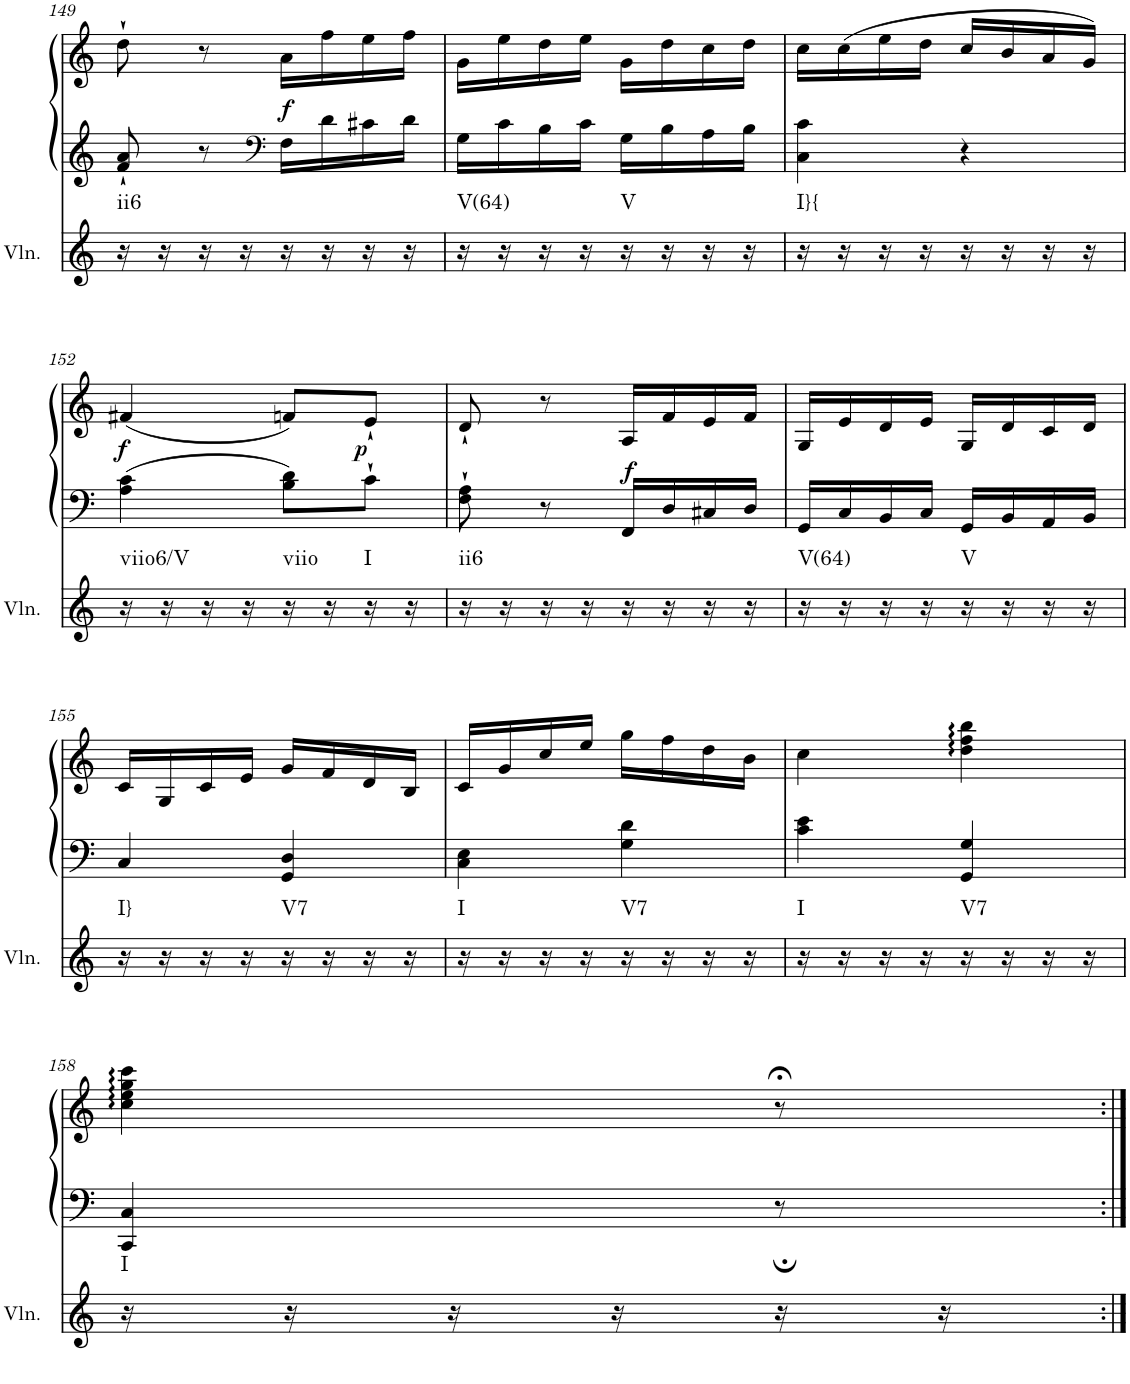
**kern	**harte	**kern	**kern	**dynam
*part2	*part2	*part1	*part1	*part1
*staff3	*	*staff2	*staff1	*staff1/2
*I"Violin	*	*I"Klavier linke Hand	*	*
*I'Vln.	*	*	*	*
!!LO:PB:g=z
*clefG2	*	*clefG2	*clefF4	*
*k[]	*	*k[]	*k[]	*
*M2/4	*	*M2/4	*M2/4	*
=149	=149	=149	=149	=149
!	!LO:H:kt=ii6	!	!	!
16r	N	8f/` 8a/`	8dd`\	.
16r	.	.	.	.
16r	.	8r	8r	.
16r	.	.	.	.
*	*	*clefF4	*	*
!	!	!	!	!LO:DY:b
16r	.	16F\LL	16a\LL	f
16r	.	16d\	16ff\	.
16r	.	16c#X\	16ee\	.
16r	.	16d\JJ	16ff\JJ	.
=150	=150	=150	=150	=150
!	!LO:H:kt=V(64)	!	!	!
16r	N	16G\LL	16g\LL	.
16r	.	16c\	16ee\	.
16r	.	16B\	16dd\	.
16r	.	16c\JJ	16ee\JJ	.
!	!LO:H:kt=V	!	!	!
16r	N	16G\LL	16g\LL	.
16r	.	16B\	16dd\	.
16r	.	16A\	16cc\	.
16r	.	16B\JJ	16dd\JJ	.
=151	=151	=151	=151	=151
!	!LO:H:kt=I}{	!	!	!
16r	N	4C\ 4c\	16cc\LL	.
16r	.	.	(16cc\	.
16r	.	.	16ee\	.
16r	.	.	16dd\JJ	.
16r	.	4r	16cc/LL	.
16r	.	.	16b/	.
16r	.	.	16a/	.
16r	.	.	16g/JJ)	.
!!LO:LB:g=z
=152	=152	=152	=152	=152
!	!LO:H:kt=viio6/V	!	!	!LO:DY:b
16r	N	4A\ 4c\	(4f#X/	f
16r	.	.	.	.
16r	.	.	.	.
16r	.	.	.	.
!	!LO:H:kt=viio	!	!	!
16r	N	8B\ 8d\L	8fn/L)	.
16r	.	.	.	.
!	!LO:H:kt=I	!	!	!LO:DY:b
16r	N	8c`\J	8e`/J	p
16r	.	.	.	.
=153	=153	=153	=153	=153
!	!LO:H:kt=ii6	!	!	!
16r	N	8F\` 8A\`	8d`/	.
16r	.	.	.	.
16r	.	8r	8r	.
16r	.	.	.	.
!	!	!	!	!LO:DY:a=2
16r	.	16FF/LL	16A/LL	f
16r	.	16D/	16f/	.
16r	.	16C#X/	16e/	.
16r	.	16D/JJ	16f/JJ	.
=154	=154	=154	=154	=154
!	!LO:H:kt=V(64)	!	!	!
16r	N	16GG/LL	16G/LL	.
16r	.	16C/	16e/	.
16r	.	16BB/	16d/	.
16r	.	16C/JJ	16e/JJ	.
!	!LO:H:kt=V	!	!	!
16r	N	16GG/LL	16G/LL	.
16r	.	16BB/	16d/	.
16r	.	16AA/	16c/	.
16r	.	16BB/JJ	16d/JJ	.
!!LO:LB:g=z
=155	=155	=155	=155	=155
!	!LO:H:kt=I}	!	!	!
16r	N	4C/	16c/LL	.
16r	.	.	16G/	.
16r	.	.	16c/	.
16r	.	.	16e/JJ	.
!	!LO:H:kt=V7	!	!	!
16r	N	4GG/ 4D/	16g/LL	.
16r	.	.	16f/	.
16r	.	.	16d/	.
16r	.	.	16B/JJ	.
=156	=156	=156	=156	=156
!	!LO:H:kt=I	!	!	!
16r	N	4C\ 4E\	16c/LL	.
16r	.	.	16g/	.
16r	.	.	16cc/	.
16r	.	.	16ee/JJ	.
!	!LO:H:kt=V7	!	!	!
16r	N	4G\ 4d\	16gg\LL	.
16r	.	.	16ff\	.
16r	.	.	16dd\	.
16r	.	.	16b\JJ	.
=157	=157	=157	=157	=157
!	!LO:H:kt=I	!	!	!
16r	N	4c\ 4e\	4cc\	.
16r	.	.	.	.
16r	.	.	.	.
16r	.	.	.	.
!	!LO:H:kt=V7	!	!	!
16r	N	4GG/ 4G/	4dd\:: 4ff\:: 4bb\::	.
16r	.	.	.	.
16r	.	.	.	.
16r	.	.	.	.
!!LO:LB:g=z
=158	=158	=158	=158	=158
!	!LO:H:kt=I	!	!	!
16r	N	4CC/ 4C/	4cc\:: 4ee\:: 4gg\:: 4ccc\::	.
16r	.	.	.	.
16r	.	.	.	.
16r	.	.	.	.
16r	.	8r;	8r;<	.
16r	.	.	.	.
=:|!	=:|!	=:|!	=:|!	=:|!
*-	*-	*-	*-	*-
